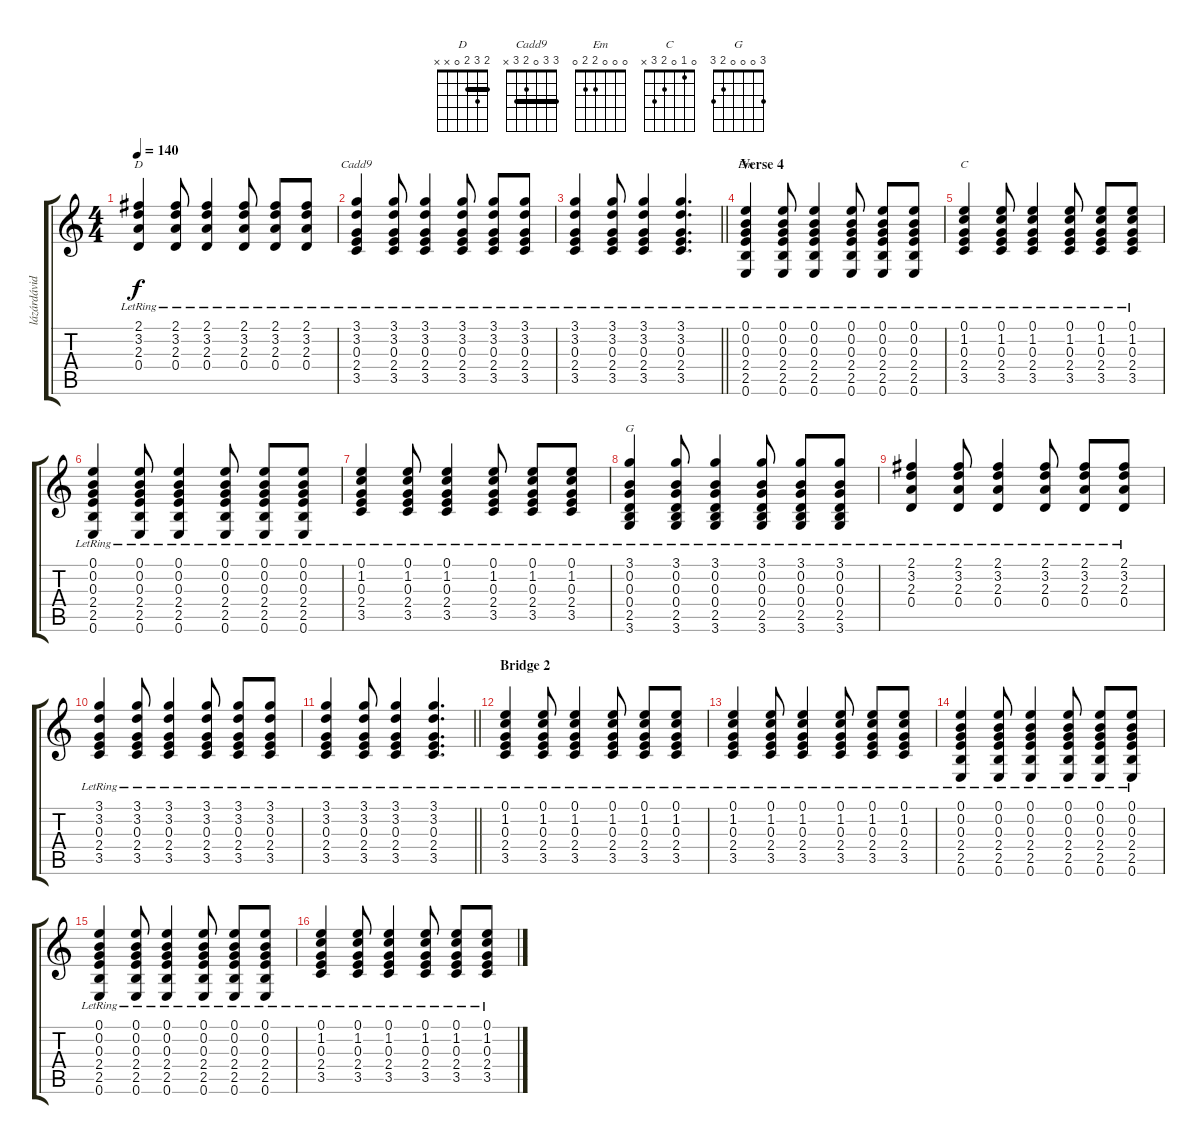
\track ("lázárdávid - Gitár 1" "lázárdávid") {instrument electricguitarclean}
\staff {score tabs}
\tuning (E4 B3 G3 D3 A2 E2) {hide}
\chord ("D" 2 3 2 0 x x) {barre 2}
\chord ("Cadd9" 3 3 0 2 3 x) {barre 3}
\chord ("Em" 0 0 0 2 2 0)
\chord ("C" 0 1 0 2 3 x)
\chord ("G" 3 0 0 0 2 3)
\ts (4 4)
\tempo 140
\clef g2
\ks c
(2.1{lr} 3.2{lr} 2.3{lr} 0.4{lr}).4{ch "D" dy f} (2.1{lr} 3.2{lr} 2.3{lr} 0.4{lr}).8 (2.1{lr} 3.2{lr} 2.3{lr} 0.4{lr}).4 (2.1{lr} 3.2{lr} 2.3{lr} 0.4{lr}).8 (2.1{lr} 3.2{lr} 2.3{lr} 0.4{lr}).8 (2.1{lr} 3.2{lr} 2.3{lr} 0.4{lr}).8 |
(3.1{lr} 3.2{lr} 0.3{lr} 2.4{lr} 3.5{lr}).4{ch "Cadd9"} (3.1{lr} 3.2{lr} 0.3{lr} 2.4{lr} 3.5{lr}).8 (3.1{lr} 3.2{lr} 0.3{lr} 2.4{lr} 3.5{lr}).4 (3.1{lr} 3.2{lr} 0.3{lr} 2.4{lr} 3.5{lr}).8 (3.1{lr} 3.2{lr} 0.3{lr} 2.4{lr} 3.5{lr}).8 (3.1{lr} 3.2{lr} 0.3{lr} 2.4{lr} 3.5{lr}).8 |
\barLineRight lightlight
(3.1{lr} 3.2{lr} 0.3{lr} 2.4{lr} 3.5{lr}).4 (3.1{lr} 3.2{lr} 0.3{lr} 2.4{lr} 3.5{lr}).8 (3.1{lr} 3.2{lr} 0.3{lr} 2.4{lr} 3.5{lr}).4 (3.1{lr} 3.2{lr} 0.3{lr} 2.4{lr} 3.5{lr}).4{d} |
\section ("" "Verse 4")
(0.1{lr} 0.2{lr} 0.3{lr} 2.4{lr} 2.5{lr} 0.6{lr}).4{ch "Em"} (0.1{lr} 0.2{lr} 0.3{lr} 2.4{lr} 2.5{lr} 0.6{lr}).8 (0.1{lr} 0.2{lr} 0.3{lr} 2.4{lr} 2.5{lr} 0.6{lr}).4 (0.1{lr} 0.2{lr} 0.3{lr} 2.4{lr} 2.5{lr} 0.6{lr}).8 (0.1{lr} 0.2{lr} 0.3{lr} 2.4{lr} 2.5{lr} 0.6{lr}).8 (0.1{lr} 0.2{lr} 0.3{lr} 2.4{lr} 2.5{lr} 0.6{lr}).8 |
(0.1{lr} 1.2{lr} 0.3{lr} 2.4{lr} 3.5{lr}).4{ch "C"} (0.1{lr} 1.2{lr} 0.3{lr} 2.4{lr} 3.5{lr}).8 (0.1{lr} 1.2{lr} 0.3{lr} 2.4{lr} 3.5{lr}).4 (0.1{lr} 1.2{lr} 0.3{lr} 2.4{lr} 3.5{lr}).8 (0.1{lr} 1.2{lr} 0.3{lr} 2.4{lr} 3.5{lr}).8 (0.1{lr} 1.2{lr} 0.3{lr} 2.4{lr} 3.5{lr}).8 |
(0.1{lr} 0.2{lr} 0.3{lr} 2.4{lr} 2.5{lr} 0.6{lr}).4 (0.1{lr} 0.2{lr} 0.3{lr} 2.4{lr} 2.5{lr} 0.6{lr}).8 (0.1{lr} 0.2{lr} 0.3{lr} 2.4{lr} 2.5{lr} 0.6{lr}).4 (0.1{lr} 0.2{lr} 0.3{lr} 2.4{lr} 2.5{lr} 0.6{lr}).8 (0.1{lr} 0.2{lr} 0.3{lr} 2.4{lr} 2.5{lr} 0.6{lr}).8 (0.1{lr} 0.2{lr} 0.3{lr} 2.4{lr} 2.5{lr} 0.6{lr}).8 |
(0.1{lr} 1.2{lr} 0.3{lr} 2.4{lr} 3.5{lr}).4 (0.1{lr} 1.2{lr} 0.3{lr} 2.4{lr} 3.5{lr}).8 (0.1{lr} 1.2{lr} 0.3{lr} 2.4{lr} 3.5{lr}).4 (0.1{lr} 1.2{lr} 0.3{lr} 2.4{lr} 3.5{lr}).8 (0.1{lr} 1.2{lr} 0.3{lr} 2.4{lr} 3.5{lr}).8 (0.1{lr} 1.2{lr} 0.3{lr} 2.4{lr} 3.5{lr}).8 |
(3.1{lr} 0.2{lr} 0.3{lr} 0.4{lr} 2.5{lr} 3.6{lr}).4{ch "G"} (3.1{lr} 0.2{lr} 0.3{lr} 0.4{lr} 2.5{lr} 3.6{lr}).8 (3.1{lr} 0.2{lr} 0.3{lr} 0.4{lr} 2.5{lr} 3.6{lr}).4 (3.1{lr} 0.2{lr} 0.3{lr} 0.4{lr} 2.5{lr} 3.6{lr}).8 (3.1{lr} 0.2{lr} 0.3{lr} 0.4{lr} 2.5{lr} 3.6{lr}).8 (3.1{lr} 0.2{lr} 0.3{lr} 0.4{lr} 2.5{lr} 3.6{lr}).8 |
(2.1{lr} 3.2{lr} 2.3{lr} 0.4{lr}).4 (2.1{lr} 3.2{lr} 2.3{lr} 0.4{lr}).8 (2.1{lr} 3.2{lr} 2.3{lr} 0.4{lr}).4 (2.1{lr} 3.2{lr} 2.3{lr} 0.4{lr}).8 (2.1{lr} 3.2{lr} 2.3{lr} 0.4{lr}).8 (2.1{lr} 3.2{lr} 2.3{lr} 0.4{lr}).8 |
(3.1{lr} 3.2{lr} 0.3{lr} 2.4{lr} 3.5{lr}).4 (3.1{lr} 3.2{lr} 0.3{lr} 2.4{lr} 3.5{lr}).8 (3.1{lr} 3.2{lr} 0.3{lr} 2.4{lr} 3.5{lr}).4 (3.1{lr} 3.2{lr} 0.3{lr} 2.4{lr} 3.5{lr}).8 (3.1{lr} 3.2{lr} 0.3{lr} 2.4{lr} 3.5{lr}).8 (3.1{lr} 3.2{lr} 0.3{lr} 2.4{lr} 3.5{lr}).8 |
\barLineRight lightlight
(3.1{lr} 3.2{lr} 0.3{lr} 2.4{lr} 3.5{lr}).4 (3.1{lr} 3.2{lr} 0.3{lr} 2.4{lr} 3.5{lr}).8 (3.1{lr} 3.2{lr} 0.3{lr} 2.4{lr} 3.5{lr}).4 (3.1{lr} 3.2{lr} 0.3{lr} 2.4{lr} 3.5{lr}).4{d} |
\section ("" "Bridge 2")
(0.1{lr} 1.2{lr} 0.3{lr} 2.4{lr} 3.5{lr}).4 (0.1{lr} 1.2{lr} 0.3{lr} 2.4{lr} 3.5{lr}).8 (0.1{lr} 1.2{lr} 0.3{lr} 2.4{lr} 3.5{lr}).4 (0.1{lr} 1.2{lr} 0.3{lr} 2.4{lr} 3.5{lr}).8 (0.1{lr} 1.2{lr} 0.3{lr} 2.4{lr} 3.5{lr}).8 (0.1{lr} 1.2{lr} 0.3{lr} 2.4{lr} 3.5{lr}).8 |
(0.1{lr} 1.2{lr} 0.3{lr} 2.4{lr} 3.5{lr}).4 (0.1{lr} 1.2{lr} 0.3{lr} 2.4{lr} 3.5{lr}).8 (0.1{lr} 1.2{lr} 0.3{lr} 2.4{lr} 3.5{lr}).4 (0.1{lr} 1.2{lr} 0.3{lr} 2.4{lr} 3.5{lr}).8 (0.1{lr} 1.2{lr} 0.3{lr} 2.4{lr} 3.5{lr}).8 (0.1{lr} 1.2{lr} 0.3{lr} 2.4{lr} 3.5{lr}).8 |
(0.1{lr} 0.2{lr} 0.3{lr} 2.4{lr} 2.5{lr} 0.6{lr}).4 (0.1{lr} 0.2{lr} 0.3{lr} 2.4{lr} 2.5{lr} 0.6{lr}).8 (0.1{lr} 0.2{lr} 0.3{lr} 2.4{lr} 2.5{lr} 0.6{lr}).4 (0.1{lr} 0.2{lr} 0.3{lr} 2.4{lr} 2.5{lr} 0.6{lr}).8 (0.1{lr} 0.2{lr} 0.3{lr} 2.4{lr} 2.5{lr} 0.6{lr}).8 (0.1{lr} 0.2{lr} 0.3{lr} 2.4{lr} 2.5{lr} 0.6{lr}).8 |
(0.1{lr} 0.2{lr} 0.3{lr} 2.4{lr} 2.5{lr} 0.6{lr}).4 (0.1{lr} 0.2{lr} 0.3{lr} 2.4{lr} 2.5{lr} 0.6{lr}).8 (0.1{lr} 0.2{lr} 0.3{lr} 2.4{lr} 2.5{lr} 0.6{lr}).4 (0.1{lr} 0.2{lr} 0.3{lr} 2.4{lr} 2.5{lr} 0.6{lr}).8 (0.1{lr} 0.2{lr} 0.3{lr} 2.4{lr} 2.5{lr} 0.6{lr}).8 (0.1{lr} 0.2{lr} 0.3{lr} 2.4{lr} 2.5{lr} 0.6{lr}).8 |
(0.1{lr} 1.2{lr} 0.3{lr} 2.4{lr} 3.5{lr}).4 (0.1{lr} 1.2{lr} 0.3{lr} 2.4{lr} 3.5{lr}).8 (0.1{lr} 1.2{lr} 0.3{lr} 2.4{lr} 3.5{lr}).4 (0.1{lr} 1.2{lr} 0.3{lr} 2.4{lr} 3.5{lr}).8 (0.1{lr} 1.2{lr} 0.3{lr} 2.4{lr} 3.5{lr}).8 (0.1{lr} 1.2{lr} 0.3{lr} 2.4{lr} 3.5{lr}).8
